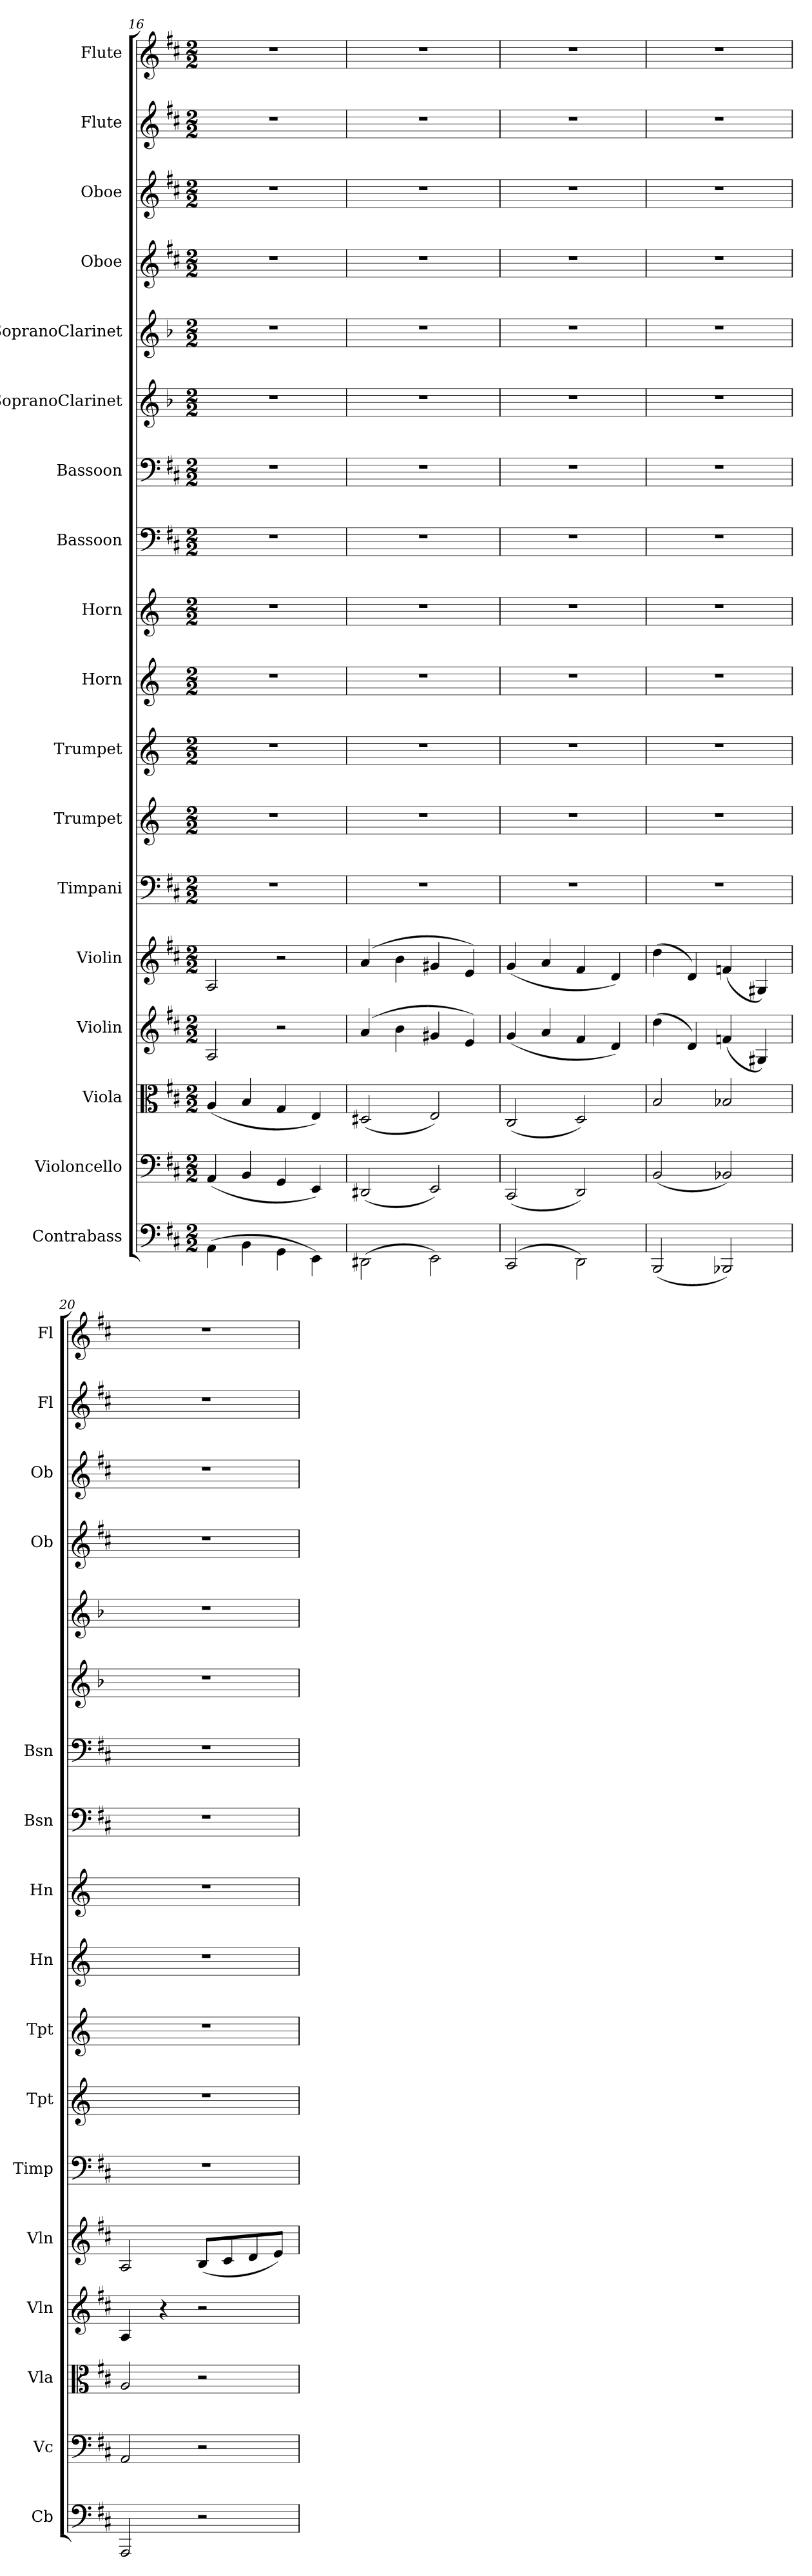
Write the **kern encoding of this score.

**kern	**kern	**kern	**kern	**kern	**kern	**kern	**kern	**kern	**kern	**kern	**kern	**kern	**kern	**kern	**kern	**kern	**kern
*part18	*part17	*part16	*part15	*part14	*part13	*part12	*part11	*part10	*part9	*part8	*part7	*part6	*part5	*part4	*part3	*part2	*part1
*staff18	*staff17	*staff16	*staff15	*staff14	*staff13	*staff12	*staff11	*staff10	*staff9	*staff8	*staff7	*staff6	*staff5	*staff4	*staff3	*staff2	*staff1
*I"Contrabass	*I"Violoncello	*I"Viola	*I"Violin	*I"Violin	*I"Timpani	*I"Trumpet	*I"Trumpet	*I"Horn	*I"Horn	*I"Bassoon	*I"Bassoon	*I"SopranoClarinet	*I"SopranoClarinet	*I"Oboe	*I"Oboe	*I"Flute	*I"Flute
*I'Cb	*I'Vc	*I'Vla	*I'Vln	*I'Vln	*I'Timp	*I'Tpt	*I'Tpt	*I'Hn	*I'Hn	*I'Bsn	*I'Bsn	*	*	*I'Ob	*I'Ob	*I'Fl	*I'Fl
*clefF4	*clefF4	*clefC3	*clefG2	*clefG2	*clefF4	*clefG2	*clefG2	*clefG2	*clefG2	*clefF4	*clefF4	*clefG2	*clefG2	*clefG2	*clefG2	*clefG2	*clefG2
*k[f#c#]	*k[f#c#]	*k[f#c#]	*k[f#c#]	*k[f#c#]	*k[f#c#]	*k[]	*k[]	*k[]	*k[]	*k[f#c#]	*k[f#c#]	*k[b-]	*k[b-]	*k[f#c#]	*k[f#c#]	*k[f#c#]	*k[f#c#]
*M2/2	*M2/2	*M2/2	*M2/2	*M2/2	*M2/2	*M2/2	*M2/2	*M2/2	*M2/2	*M2/2	*M2/2	*M2/2	*M2/2	*M2/2	*M2/2	*M2/2	*M2/2
=16	=16	=16	=16	=16	=16	=16	=16	=16	=16	=16	=16	=16	=16	=16	=16	=16	=16
(4AA\	(4AA/	(4A/	2A/	2A/	1r	1r	1r	1r	1r	1r	1r	1r	1r	1r	1r	1r	1r
4BB\	4BB/	4B/	.	.	.	.	.	.	.	.	.	.	.	.	.	.	.
4GG\	4GG/	4G/	2r	2r	.	.	.	.	.	.	.	.	.	.	.	.	.
4EE\)	4EE/)	4E/)	.	.	.	.	.	.	.	.	.	.	.	.	.	.	.
=17	=17	=17	=17	=17	=17	=17	=17	=17	=17	=17	=17	=17	=17	=17	=17	=17	=17
(2DD#X\	(2DD#X/	(2D#X/	(4a/	(4a/	1r	1r	1r	1r	1r	1r	1r	1r	1r	1r	1r	1r	1r
.	.	.	4b\	4b\	.	.	.	.	.	.	.	.	.	.	.	.	.
2EE\)	2EE/)	2E/)	4g#X/	4g#X/	.	.	.	.	.	.	.	.	.	.	.	.	.
.	.	.	4e/)	4e/)	.	.	.	.	.	.	.	.	.	.	.	.	.
=18	=18	=18	=18	=18	=18	=18	=18	=18	=18	=18	=18	=18	=18	=18	=18	=18	=18
(2CC#/	(2CC#/	(2C#/	(4g/	(4g/	1r	1r	1r	1r	1r	1r	1r	1r	1r	1r	1r	1r	1r
.	.	.	4a/	4a/	.	.	.	.	.	.	.	.	.	.	.	.	.
2DD\)	2DD/)	2D/)	4f#/	4f#/	.	.	.	.	.	.	.	.	.	.	.	.	.
.	.	.	4d/)	4d/)	.	.	.	.	.	.	.	.	.	.	.	.	.
=19	=19	=19	=19	=19	=19	=19	=19	=19	=19	=19	=19	=19	=19	=19	=19	=19	=19
(2BBB/	(2BB/	2B/	(4dd\	(4dd\	1r	1r	1r	1r	1r	1r	1r	1r	1r	1r	1r	1r	1r
.	.	.	4d/)	4d/)	.	.	.	.	.	.	.	.	.	.	.	.	.
2BBB-X/)	2BB-X/)	2B-X/	(4fn/	(4fn/	.	.	.	.	.	.	.	.	.	.	.	.	.
.	.	.	4G#X/)	4G#X/)	.	.	.	.	.	.	.	.	.	.	.	.	.
=20	=20	=20	=20	=20	=20	=20	=20	=20	=20	=20	=20	=20	=20	=20	=20	=20	=20
2AAA/	2AA/	2A/	4A/	2A/	1r	1r	1r	1r	1r	1r	1r	1r	1r	1r	1r	1r	1r
.	.	.	4r	.	.	.	.	.	.	.	.	.	.	.	.	.	.
2r	2r	2r	2r	(8B/L	.	.	.	.	.	.	.	.	.	.	.	.	.
.	.	.	.	8c#/	.	.	.	.	.	.	.	.	.	.	.	.	.
.	.	.	.	8d/	.	.	.	.	.	.	.	.	.	.	.	.	.
.	.	.	.	8e/J)	.	.	.	.	.	.	.	.	.	.	.	.	.
=	=	=	=	=	=	=	=	=	=	=	=	=	=	=	=	=	=
*-	*-	*-	*-	*-	*-	*-	*-	*-	*-	*-	*-	*-	*-	*-	*-	*-	*-
